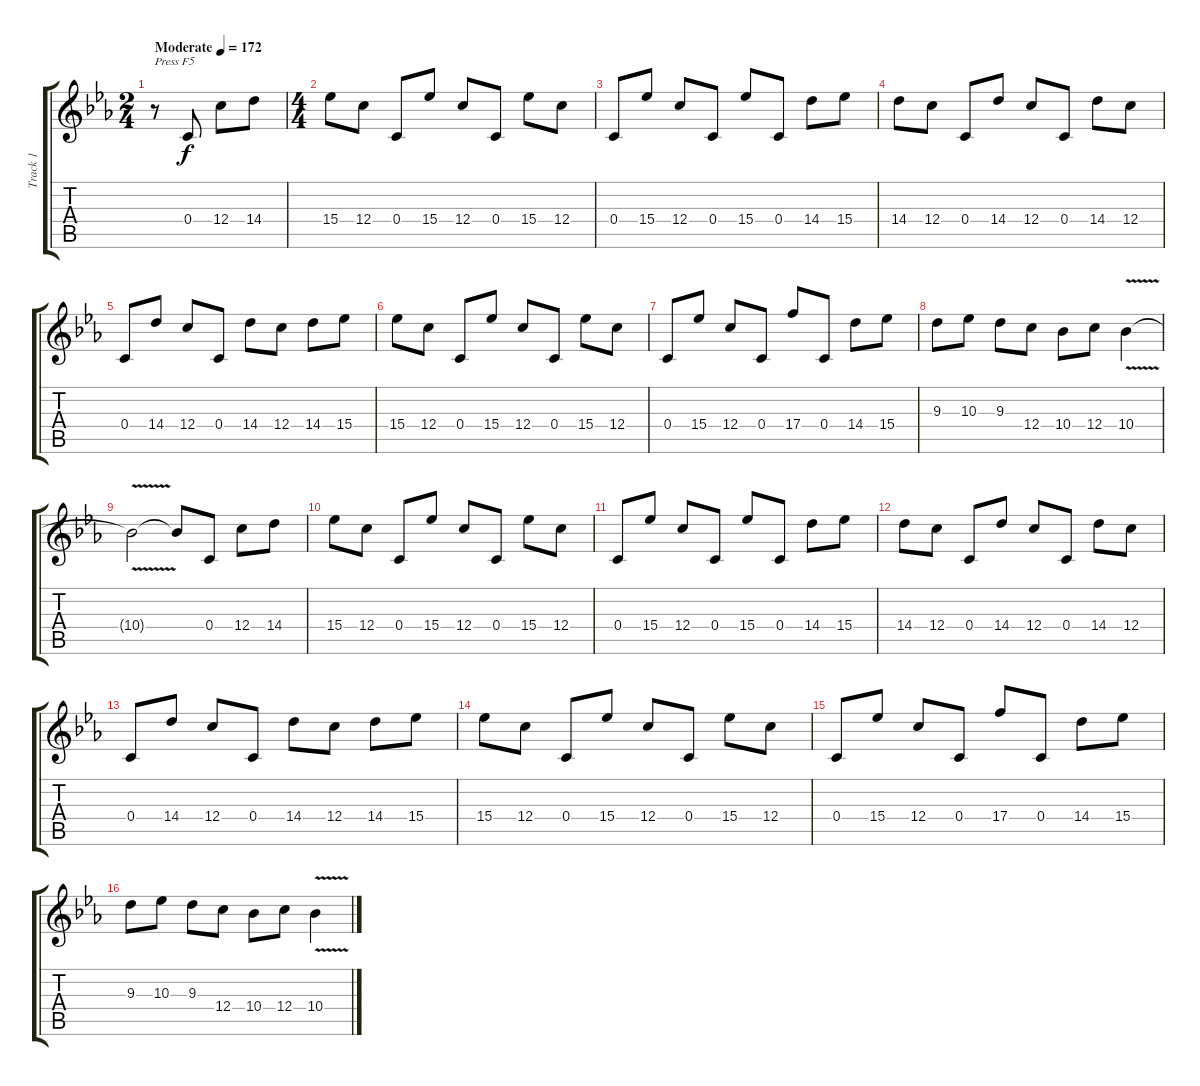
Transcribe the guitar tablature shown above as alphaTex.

\track ("Track 1" "Track 1") {instrument distortionguitar}
\staff {score tabs}
\tuning (D4 A3 F3 C3 G2 C2) {hide}
\ts (2 4)
\tempo (172 "Moderate")
\clef g2
\ks eb
r.8{txt "Press F5" dy f instrument distortionguitar} 0.4.8 12.4.8 14.4.8 |
\ts (4 4)
15.4.8 12.4.8 0.4.8 15.4.8 12.4.8 0.4.8 15.4.8 12.4.8 |
0.4.8 15.4.8 12.4.8 0.4.8 15.4.8 0.4.8 14.4.8 15.4.8 |
14.4.8 12.4.8 0.4.8 14.4.8 12.4.8 0.4.8 14.4.8 12.4.8 |
0.4.8 14.4.8 12.4.8 0.4.8 14.4.8 12.4.8 14.4.8 15.4.8 |
15.4.8 12.4.8 0.4.8 15.4.8 12.4.8 0.4.8 15.4.8 12.4.8 |
0.4.8 15.4.8 12.4.8 0.4.8 17.4.8 0.4.8 14.4.8 15.4.8 |
9.3.8 10.3.8 9.3.8 12.4.8 10.4.8 12.4.8 10.4{v}.4 |
10.4{t}.2 10.4{t}.8 0.4.8 12.4.8 14.4.8 |
15.4.8 12.4.8 0.4.8 15.4.8 12.4.8 0.4.8 15.4.8 12.4.8 |
0.4.8 15.4.8 12.4.8 0.4.8 15.4.8 0.4.8 14.4.8 15.4.8 |
14.4.8 12.4.8 0.4.8 14.4.8 12.4.8 0.4.8 14.4.8 12.4.8 |
0.4.8 14.4.8 12.4.8 0.4.8 14.4.8 12.4.8 14.4.8 15.4.8 |
15.4.8 12.4.8 0.4.8 15.4.8 12.4.8 0.4.8 15.4.8 12.4.8 |
0.4.8 15.4.8 12.4.8 0.4.8 17.4.8 0.4.8 14.4.8 15.4.8 |
9.3.8 10.3.8 9.3.8 12.4.8 10.4.8 12.4.8 10.4{v}.4
